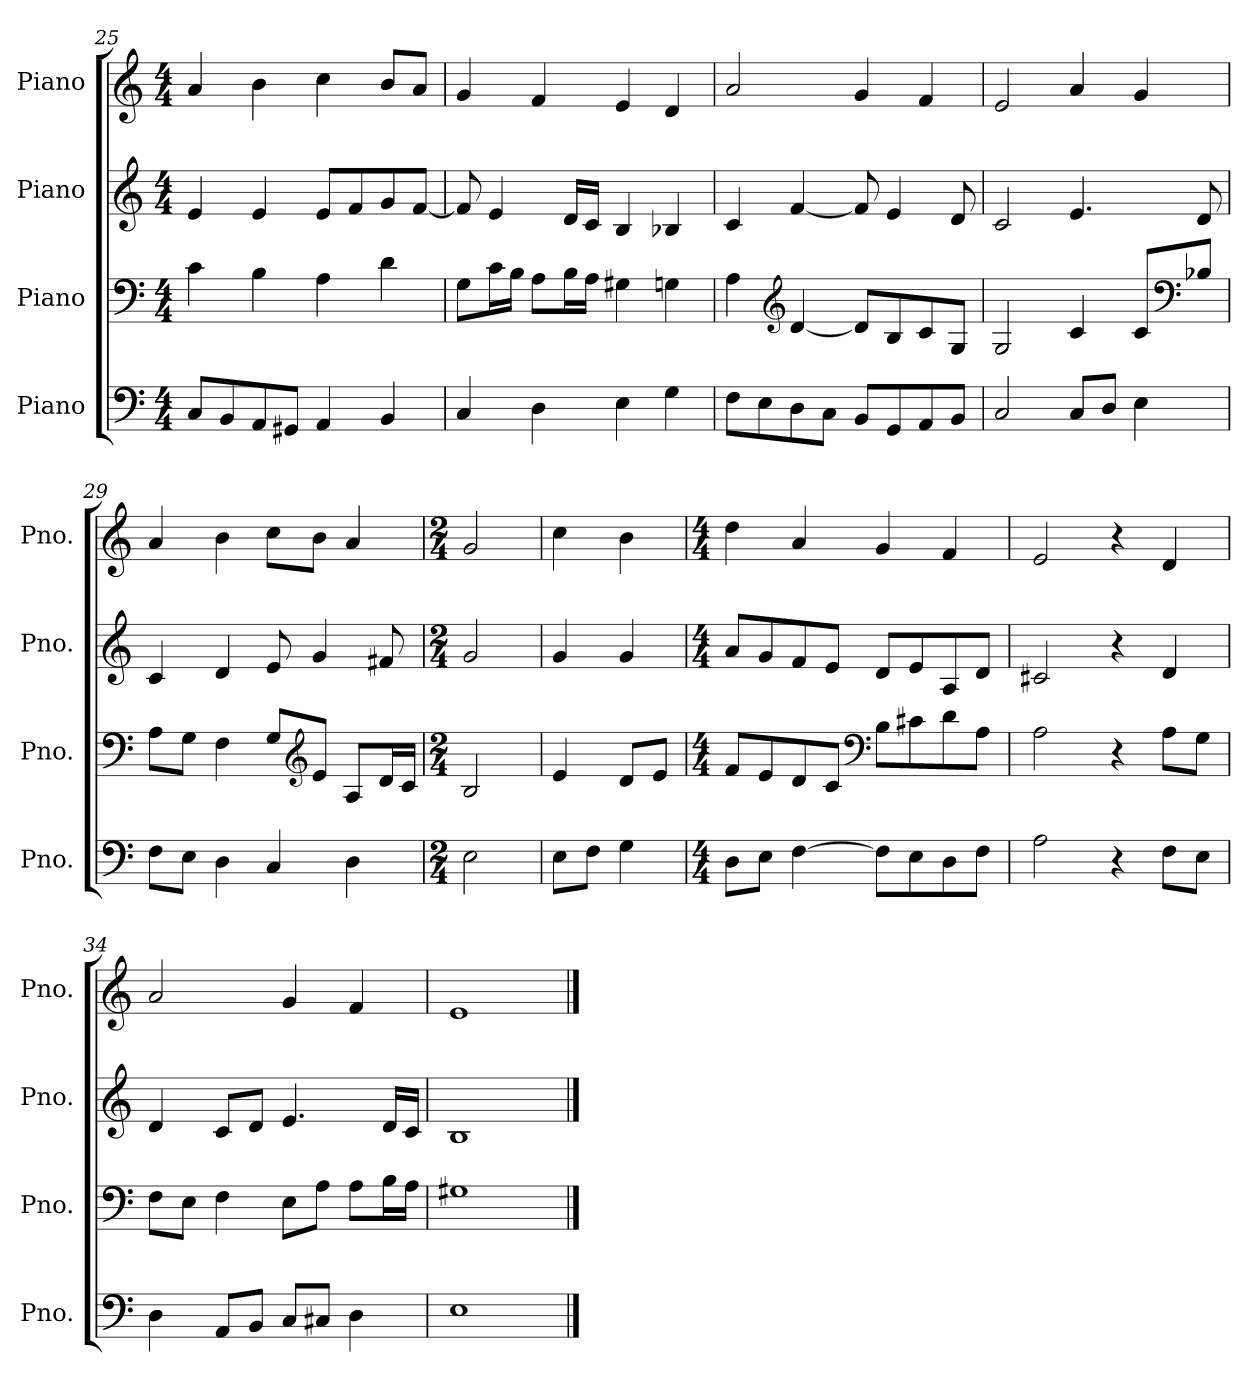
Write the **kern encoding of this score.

**kern	**kern	**kern	**kern
*part4	*part3	*part2	*part1
*staff4	*staff3	*staff2	*staff1
*I"Piano	*I"Piano	*I"Piano	*I"Piano
*I'Pno.	*I'Pno.	*I'Pno.	*I'Pno.
*clefF4	*clefF4	*clefG2	*clefG2
*k[]	*k[]	*k[]	*k[]
*M4/4	*M4/4	*M4/4	*M4/4
=25	=25	=25	=25
8C/L	4c\	4e/	4a/
8BB/	.	.	.
8AA/	4B\	4e/	4b\
8GG#X/J	.	.	.
4AA/	4A\	8e/L	4cc\
.	.	8f/	.
4BB/	4d\	8g/	8b/L
.	.	[8f/J	8a/J
!!LO:LB:g=z
=26	=26	=26	=26
4C/	8G\L	8f/]	4g/
.	16c\L	4e/	.
.	16B\JJ	.	.
4D\	8A\L	.	4f/
.	16B\L	16d/LL	.
.	16A\JJ	16c/JJ	.
4E\	4G#X\	4B/	4e/
4G\	4Gn\	4B-X/	4d/
=27	=27	=27	=27
8F\L	4A\	4c/	2a/
8E\	.	.	.
*	*clefG2	*	*
8D\	[4d/	[4f/	.
8C\J	.	.	.
8BB/L	8d/L]	8f/]	4g/
8GG/	8B/	4e/	.
8AA/	8c/	.	4f/
8BB/J	8G/J	8d/	.
=28	=28	=28	=28
2C/	2G/	2c/	2e/
8C/L	4c/	4.e/	4a/
8D/J	.	.	.
4E\	8c/L	.	4g/
*	*clefF4	*	*
.	8B-X/J	8d/	.
=29	=29	=29	=29
8F\L	8A\L	4c/	4a/
8E\J	8G\J	.	.
4D\	4F\	4d/	4b\
4C/	8G/L	8e/	8cc\L
*	*clefG2	*	*
.	8e/J	4g/	8b\J
4D\	8A/L	.	4a/
.	16d/L	8f#X/	.
.	16c/JJ	.	.
=30	=30	=30	=30
*M2/4	*M2/4	*M2/4	*M2/4
2E\	2B/	2g/	2g/
!!LO:PB:g=z
=31	=31	=31	=31
8E\L	4e/	4g/	4cc\
8F\J	.	.	.
4G\	8d/L	4g/	4b\
.	8e/J	.	.
=32	=32	=32	=32
*M4/4	*M4/4	*M4/4	*M4/4
8D\L	8f/L	8a/L	4dd\
8E\J	8e/	8g/	.
[4F\	8d/	8f/	4a/
.	8c/J	8e/J	.
*	*clefF4	*	*
8F\L]	8B\L	8d/L	4g/
8E\	8c#X\	8e/	.
8D\	8d\	8A/	4f/
8F\J	8A\J	8d/J	.
=33	=33	=33	=33
2A\	2A\	2c#X/	2e/
4r	4r	4r	4r
8F\L	8A\L	4d/	4d/
8E\J	8G\J	.	.
=34	=34	=34	=34
4D\	8F\L	4d/	2a/
.	8E\J	.	.
8AA/L	4F\	8c/L	.
8BB/J	.	8d/J	.
8C/L	8E\L	4.e/	4g/
8C#X/J	8A\J	.	.
4D\	8A\L	.	4f/
.	16B\L	16d/LL	.
.	16A\JJ	16c/JJ	.
=35	=35	=35	=35
1E	1G#X	1B	1e
==	==	==	==
*-	*-	*-	*-
